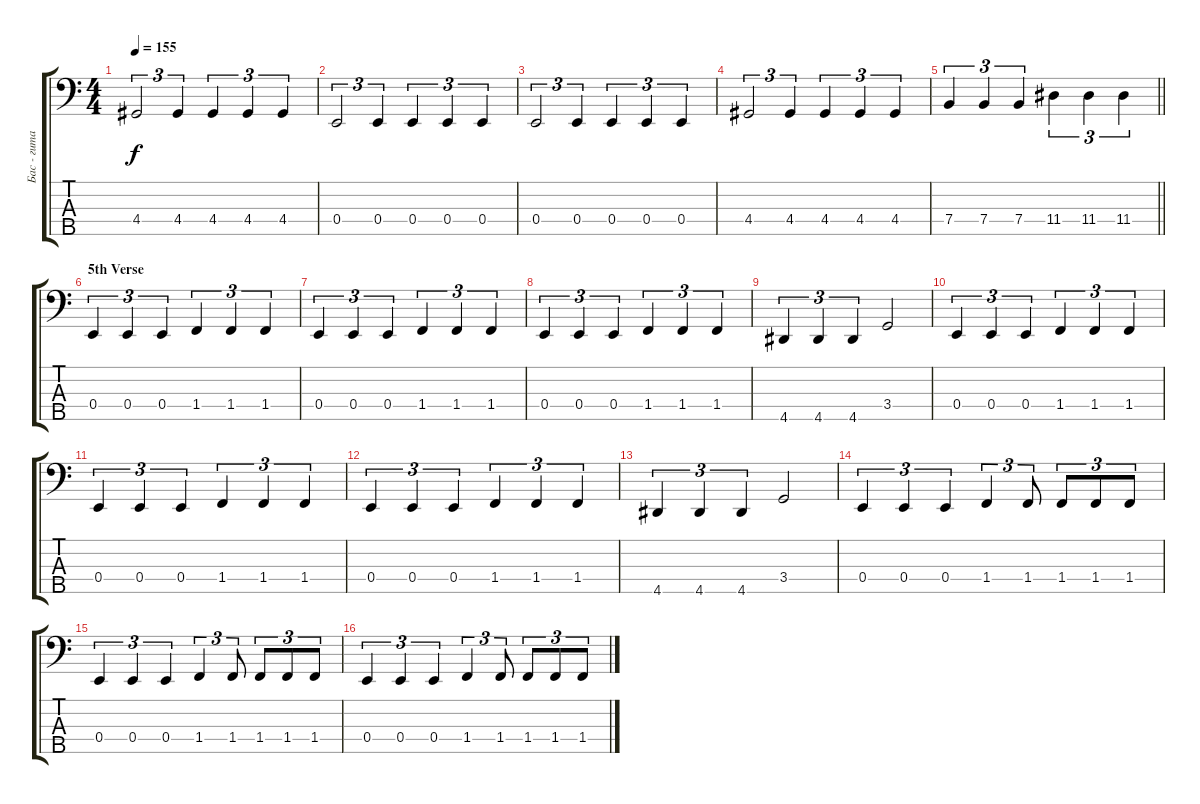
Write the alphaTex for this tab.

\track ("Бас - гитара" "Бас - гита") {instrument electricbassfinger}
\staff {score tabs}
\tuning (G2 D2 A1 E1 B0) {hide}
\ts (4 4)
\tempo 155
\clef f4
\ks c
4.4.2{tu (3 2) dy f} 4.4.4{tu (3 2)} 4.4.4{tu (3 2)} 4.4.4{tu (3 2)} 4.4.4{tu (3 2)} |
0.4.2{tu (3 2)} 0.4.4{tu (3 2)} 0.4.4{tu (3 2)} 0.4.4{tu (3 2)} 0.4.4{tu (3 2)} |
0.4.2{tu (3 2)} 0.4.4{tu (3 2)} 0.4.4{tu (3 2)} 0.4.4{tu (3 2)} 0.4.4{tu (3 2)} |
4.4.2{tu (3 2)} 4.4.4{tu (3 2)} 4.4.4{tu (3 2)} 4.4.4{tu (3 2)} 4.4.4{tu (3 2)} |
\barLineRight lightlight
7.4.4{tu (3 2)} 7.4.4{tu (3 2)} 7.4.4{tu (3 2)} 11.4.4{tu (3 2)} 11.4.4{tu (3 2)} 11.4.4{tu (3 2)} |
\section ("" "5th Verse")
0.4.4{tu (3 2)} 0.4.4{tu (3 2)} 0.4.4{tu (3 2)} 1.4.4{tu (3 2)} 1.4.4{tu (3 2)} 1.4.4{tu (3 2)} |
0.4.4{tu (3 2)} 0.4.4{tu (3 2)} 0.4.4{tu (3 2)} 1.4.4{tu (3 2)} 1.4.4{tu (3 2)} 1.4.4{tu (3 2)} |
0.4.4{tu (3 2)} 0.4.4{tu (3 2)} 0.4.4{tu (3 2)} 1.4.4{tu (3 2)} 1.4.4{tu (3 2)} 1.4.4{tu (3 2)} |
4.5.4{tu (3 2)} 4.5.4{tu (3 2)} 4.5.4{tu (3 2)} 3.4.2 |
0.4.4{tu (3 2)} 0.4.4{tu (3 2)} 0.4.4{tu (3 2)} 1.4.4{tu (3 2)} 1.4.4{tu (3 2)} 1.4.4{tu (3 2)} |
0.4.4{tu (3 2)} 0.4.4{tu (3 2)} 0.4.4{tu (3 2)} 1.4.4{tu (3 2)} 1.4.4{tu (3 2)} 1.4.4{tu (3 2)} |
0.4.4{tu (3 2)} 0.4.4{tu (3 2)} 0.4.4{tu (3 2)} 1.4.4{tu (3 2)} 1.4.4{tu (3 2)} 1.4.4{tu (3 2)} |
4.5.4{tu (3 2)} 4.5.4{tu (3 2)} 4.5.4{tu (3 2)} 3.4.2 |
0.4.4{tu (3 2)} 0.4.4{tu (3 2)} 0.4.4{tu (3 2)} 1.4.4{tu (3 2)} 1.4.8{tu (3 2)} 1.4.8{tu (3 2)} 1.4.8{tu (3 2)} 1.4.8{tu (3 2)} |
0.4.4{tu (3 2)} 0.4.4{tu (3 2)} 0.4.4{tu (3 2)} 1.4.4{tu (3 2)} 1.4.8{tu (3 2)} 1.4.8{tu (3 2)} 1.4.8{tu (3 2)} 1.4.8{tu (3 2)} |
0.4.4{tu (3 2)} 0.4.4{tu (3 2)} 0.4.4{tu (3 2)} 1.4.4{tu (3 2)} 1.4.8{tu (3 2)} 1.4.8{tu (3 2)} 1.4.8{tu (3 2)} 1.4.8{tu (3 2)}
